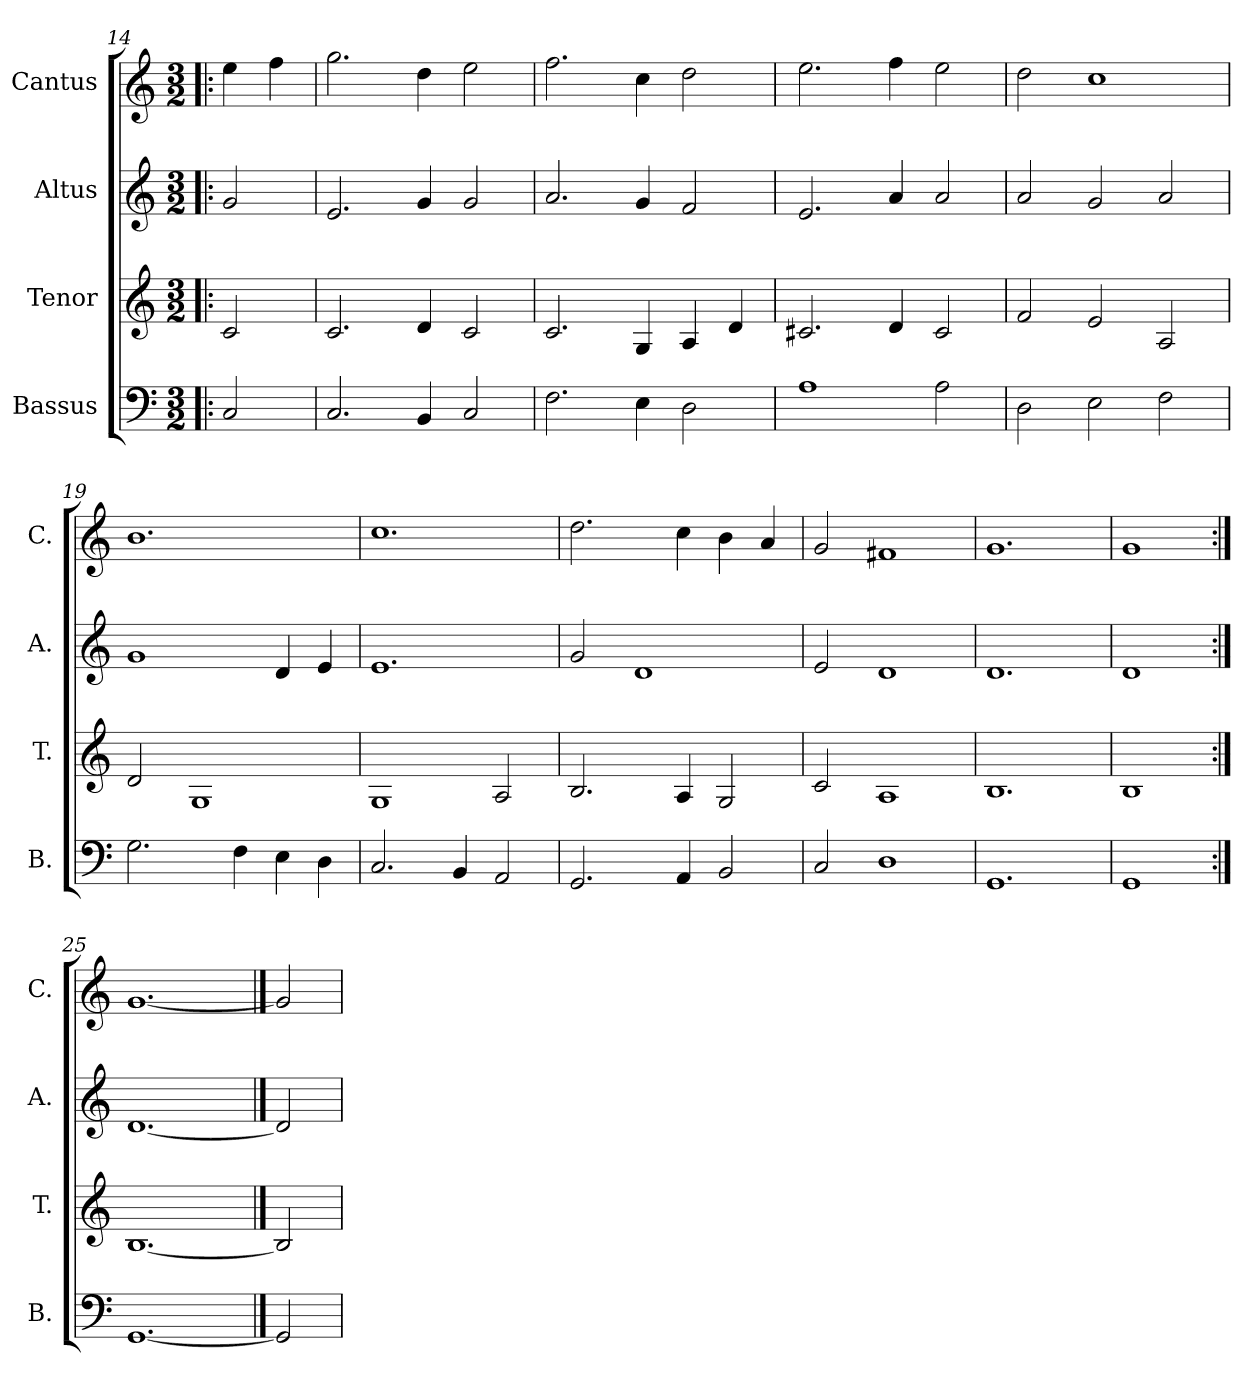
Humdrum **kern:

**kern	**kern	**kern	**kern
*part4	*part3	*part2	*part1
*staff4	*staff3	*staff2	*staff1
*I"Bassus	*I"Tenor	*I"Altus	*I"Cantus
*I'B.	*I'T.	*I'A.	*I'C.
*clefF4	*clefG2	*clefG2	*clefG2
*k[]	*k[]	*k[]	*k[]
*M3/2	*M3/2	*M3/2	*M3/2
=14!|:	=14!|:	=14!|:	=14!|:
2C/	2c/	2g/	4ee\
.	.	.	4ff\
=15	=15	=15	=15
2.C/	2.c/	2.e/	2.gg\
4BB/	4d/	4g/	4dd\
2C/	2c/	2g/	2ee\
=16	=16	=16	=16
2.F\	2.c/	2.a/	2.ff\
4E\	4G/	4g/	4cc\
2D\	4A/	2f/	2dd\
.	4d/	.	.
=17	=17	=17	=17
1A	2.c#X/	2.e/	2.ee\
.	4d/	4a/	4ff\
2A\	2c#/	2a/	2ee\
!!LO:LB:g=z
=18	=18	=18	=18
2D\	2f/	2a/	2dd\
2E\	2e/	2g/	1cc
2F\	2A/	2a/	.
=19	=19	=19	=19
2.G\	2d/	1g	1.b
.	1G	.	.
4F\	.	.	.
4E\	.	4d/	.
4D\	.	4e/	.
=20	=20	=20	=20
2.C/	1G	1.e	1.cc
4BB/	.	.	.
2AA/	2A/	.	.
=21	=21	=21	=21
2.GG/	2.B/	2g/	2.dd\
.	.	1d	.
4AA/	4A/	.	4cc\
2BB/	2G/	.	4b\
.	.	.	4a/
=22	=22	=22	=22
2C/	2c/	2e/	2g/
1D	1A	1d	1f#X
=23	=23	=23	=23
1.GG	1.B	1.d	1.g
=24	=24	=24	=24
1GG	1B	1d	1g
=25:|!	=25:|!	=25:|!	=25:|!
[1.GG	[1.B	[1.d	[1.g
==26	==26	==26	==26
2GG]	2B]	2d]	2g]
=	=	=	=
*-	*-	*-	*-
